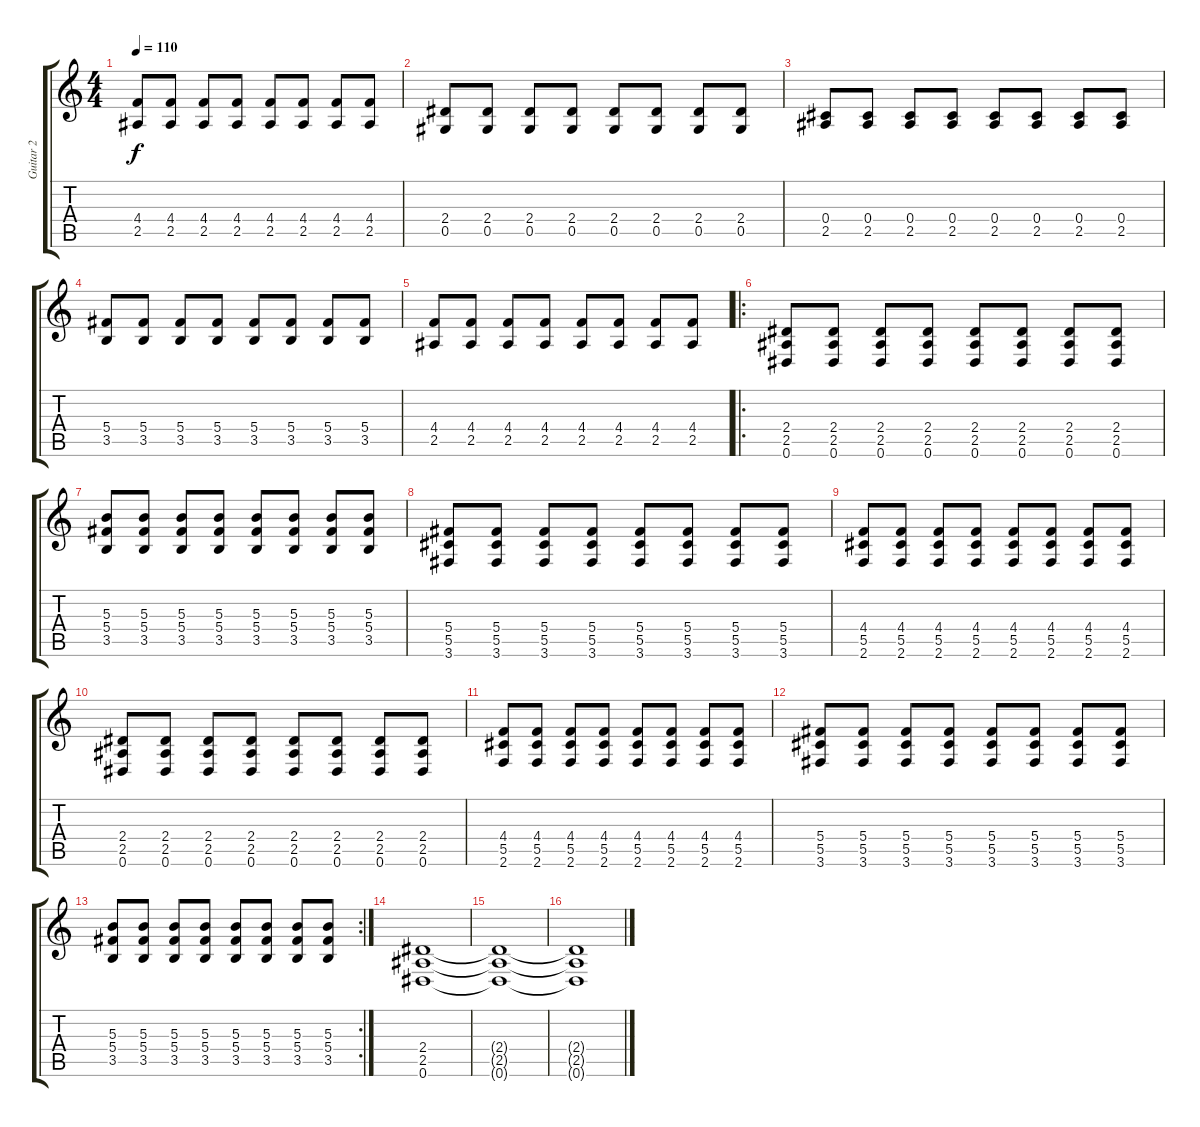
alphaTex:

\track ("Guitar 2" "Guitar 2") {instrument distortionguitar}
\staff {score tabs}
\tuning (Eb4 Bb3 Gb3 Db3 Ab2 Eb2) {hide}
\ts (4 4)
\tempo 110
\clef g2
\ks c
(4.4 2.5).8{dy f} (4.4 2.5).8 (4.4 2.5).8 (4.4 2.5).8 (4.4 2.5).8 (4.4 2.5).8 (4.4 2.5).8 (4.4 2.5).8 |
(2.4 0.5).8 (2.4 0.5).8 (2.4 0.5).8 (2.4 0.5).8 (2.4 0.5).8 (2.4 0.5).8 (2.4 0.5).8 (2.4 0.5).8 |
(0.4 2.5).8 (0.4 2.5).8 (0.4 2.5).8 (0.4 2.5).8 (0.4 2.5).8 (0.4 2.5).8 (0.4 2.5).8 (0.4 2.5).8 |
(5.4 3.5).8 (5.4 3.5).8 (5.4 3.5).8 (5.4 3.5).8 (5.4 3.5).8 (5.4 3.5).8 (5.4 3.5).8 (5.4 3.5).8 |
(4.4 2.5).8 (4.4 2.5).8 (4.4 2.5).8 (4.4 2.5).8 (4.4 2.5).8 (4.4 2.5).8 (4.4 2.5).8 (4.4 2.5).8 |
\ro
(2.4 2.5 0.6).8 (2.4 2.5 0.6).8 (2.4 2.5 0.6).8 (2.4 2.5 0.6).8 (2.4 2.5 0.6).8 (2.4 2.5 0.6).8 (2.4 2.5 0.6).8 (2.4 2.5 0.6).8 |
(5.3 5.4 3.5).8 (5.3 5.4 3.5).8 (5.3 5.4 3.5).8 (5.3 5.4 3.5).8 (5.3 5.4 3.5).8 (5.3 5.4 3.5).8 (5.3 5.4 3.5).8 (5.3 5.4 3.5).8 |
(5.4 5.5 3.6).8 (5.4 5.5 3.6).8 (5.4 5.5 3.6).8 (5.4 5.5 3.6).8 (5.4 5.5 3.6).8 (5.4 5.5 3.6).8 (5.4 5.5 3.6).8 (5.4 5.5 3.6).8 |
(4.4 5.5 2.6).8 (4.4 5.5 2.6).8 (4.4 5.5 2.6).8 (4.4 5.5 2.6).8 (4.4 5.5 2.6).8 (4.4 5.5 2.6).8 (4.4 5.5 2.6).8 (4.4 5.5 2.6).8 |
(2.4 2.5 0.6).8 (2.4 2.5 0.6).8 (2.4 2.5 0.6).8 (2.4 2.5 0.6).8 (2.4 2.5 0.6).8 (2.4 2.5 0.6).8 (2.4 2.5 0.6).8 (2.4 2.5 0.6).8 |
(4.4 5.5 2.6).8 (4.4 5.5 2.6).8 (4.4 5.5 2.6).8 (4.4 5.5 2.6).8 (4.4 5.5 2.6).8 (4.4 5.5 2.6).8 (4.4 5.5 2.6).8 (4.4 5.5 2.6).8 |
(5.4 5.5 3.6).8 (5.4 5.5 3.6).8 (5.4 5.5 3.6).8 (5.4 5.5 3.6).8 (5.4 5.5 3.6).8 (5.4 5.5 3.6).8 (5.4 5.5 3.6).8 (5.4 5.5 3.6).8 |
\rc 2
(5.3 5.4 3.5).8 (5.3 5.4 3.5).8 (5.3 5.4 3.5).8 (5.3 5.4 3.5).8 (5.3 5.4 3.5).8 (5.3 5.4 3.5).8 (5.3 5.4 3.5).8 (5.3 5.4 3.5).8 |
(2.4 2.5 0.6).1{volume 0} |
(2.4{t} 2.5{t} 0.6{t}).1 |
(2.4{t} 2.5{t} 0.6{t}).1
